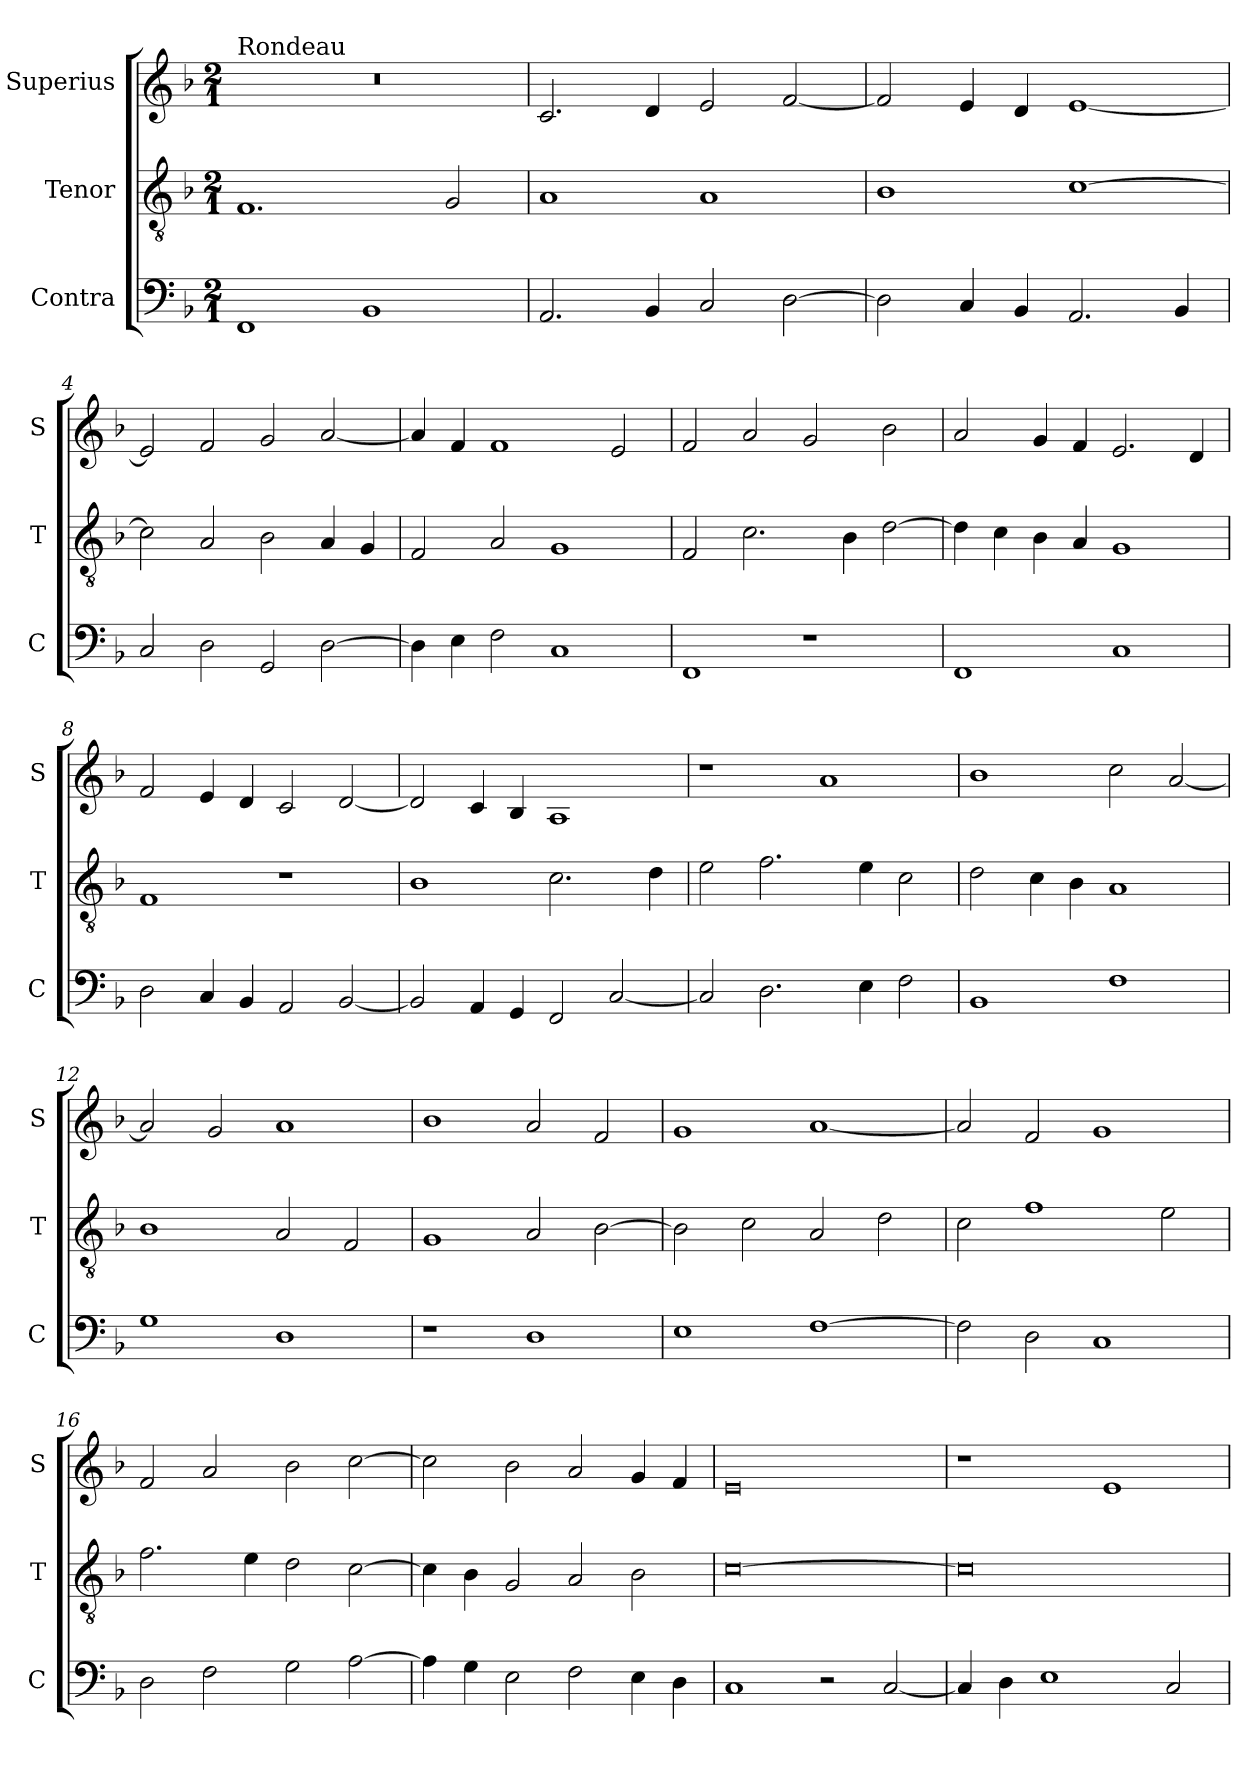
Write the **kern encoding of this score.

**kern	**kern	**kern
*part3	*part2	*part1
*staff3	*staff2	*staff1
*I"Contra	*I"Tenor	*I"Superius
*I'C	*I'T	*I'S
*clefF4	*clefGv2	*clefG2
*k[b-]	*k[b-]	*k[b-]
*M2/1	*M2/1	*M2/1
=1	=1	=1
!	!	!LO:TX:a:t=Rondeau
1FF	1.F	0r
1BB-	.	.
.	2G	.
=2	=2	=2
2.AA	1A	2.c
4BB-	.	4d
2C	1A	2e
[2D	.	[2f
=3	=3	=3
2D]	1B-	2f]
4C	.	4e
4BB-	.	4d
2.AA	[1c	[1e
4BB-	.	.
=4	=4	=4
2C	2c]	2e]
2D	2A	2f
2GG	2B-	2g
[2D	4A	[2a
.	4G	.
=5	=5	=5
4D]	2F	4a]
4E	.	4f
2F	2A	1f
1C	1G	.
.	.	2e
=6	=6	=6
1FF	2F	2f
.	2.c	2a
1r	.	2g
.	4B-	.
.	[2d	2b-
=7	=7	=7
1FF	4d]	2a
.	4c	.
.	4B-	4g
.	4A	4f
1C	1G	2.e
.	.	4d
=8	=8	=8
2D	1F	2f
4C	.	4e
4BB-	.	4d
2AA	1r	2c
[2BB-	.	[2d
=9	=9	=9
2BB-]	1B-	2d]
4AA	.	4c
4GG	.	4B-
2FF	2.c	1A
[2C	.	.
.	4d	.
=10	=10	=10
2C]	2e	1r
2.D	2.f	.
.	.	1a
4E	4e	.
2F	2c	.
=11	=11	=11
1BB-	2d	1b-
.	4c	.
.	4B-	.
1F	1A	2cc
.	.	[2a
=12	=12	=12
1G	1B-	2a]
.	.	2g
1D	2A	1a
.	2F	.
=13	=13	=13
1r	1G	1b-
1D	2A	2a
.	[2B-	2f
=14	=14	=14
1E	2B-]	1g
.	2c	.
[1F	2A	[1a
.	2d	.
=15	=15	=15
2F]	2c	2a]
2D	1f	2f
1C	.	1g
.	2e	.
=16	=16	=16
2D	2.f	2f
2F	.	2a
.	4e	.
2G	2d	2b-
[2A	[2c	[2cc
=17	=17	=17
4A]	4c]	2cc]
4G	4B-	.
2E	2G	2b-
2F	2A	2a
4E	2B-	4g
4D	.	4f
=18	=18	=18
1C	[0c	0e
2r	.	.
[2C	.	.
=19	=19	=19
4C]	0c]	1r
4D	.	.
1E	.	.
.	.	1e
2C	.	.
=	=	=
*-	*-	*-
